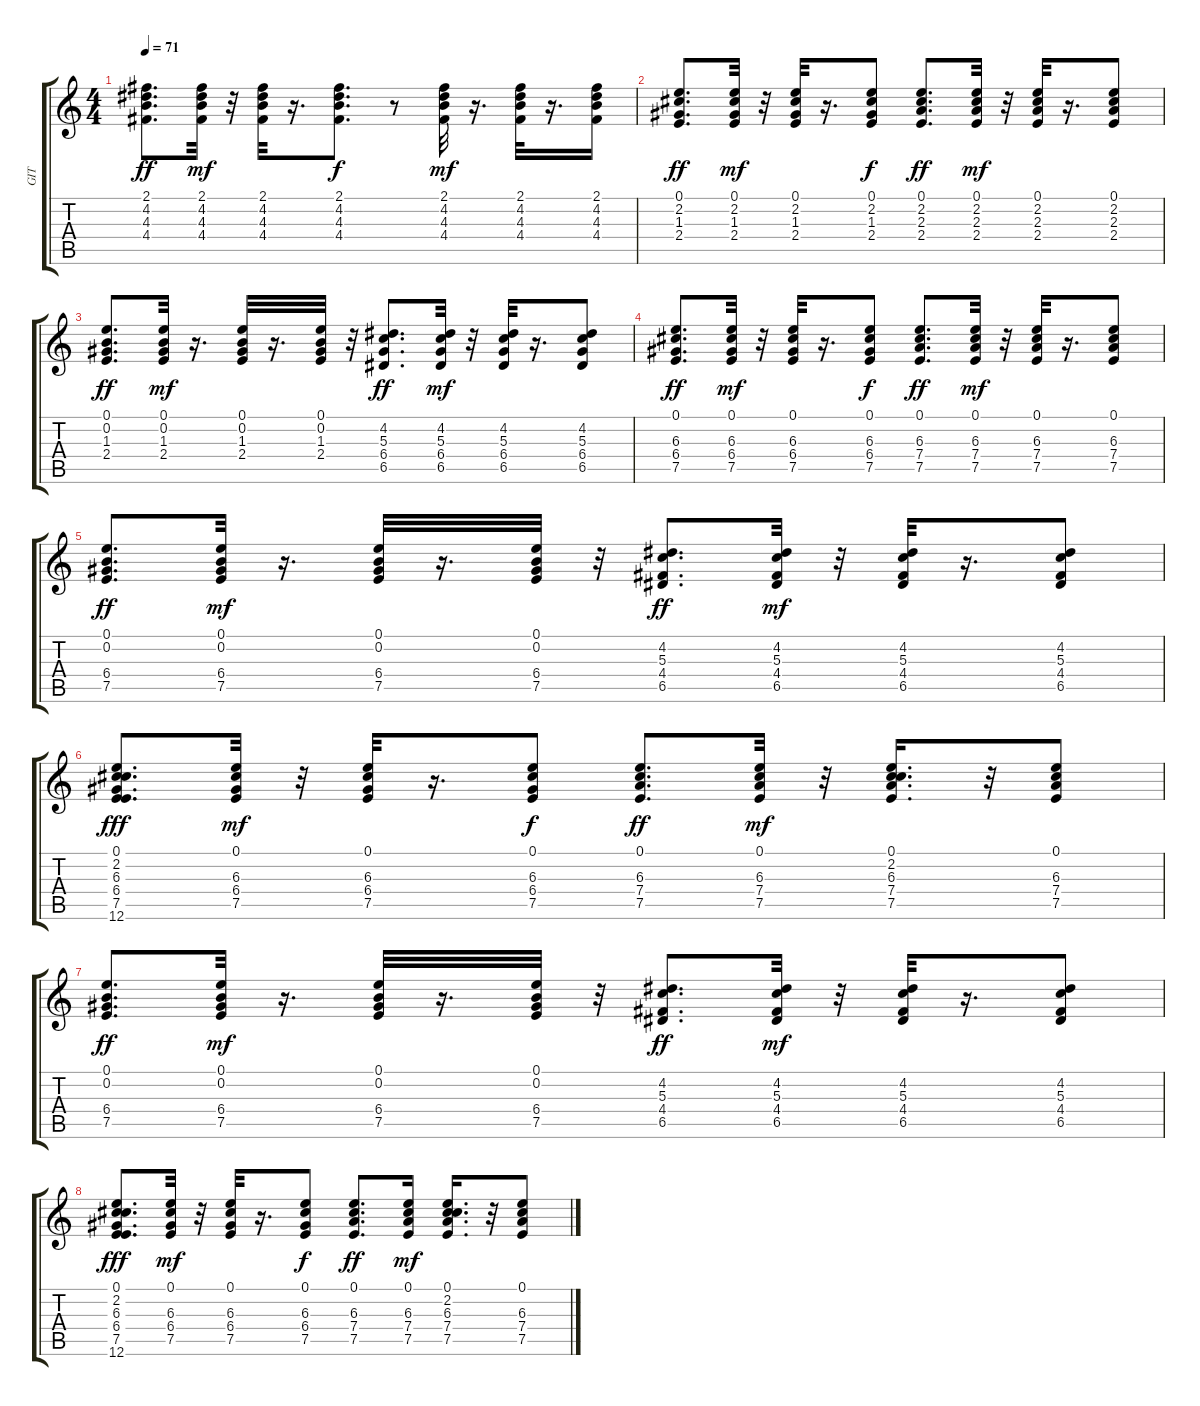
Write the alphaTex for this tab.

\track ("GIT" "GIT") {instrument acousticguitarsteel}
\staff {score tabs}
\tuning (E4 B3 G3 D3 A2 E2) {hide}
\ts (4 4)
\tempo 71
\clef g2
\ks c
(2.1 4.2 4.3 4.4).8{d dy ff} (2.1 4.2 4.3 4.4).32{dy mf} r.32 (2.1 4.2 4.3 4.4).32 r.16{d} (2.1 4.2 4.3 4.4).8{d dy f} r.8 (2.1 4.2 4.3 4.4).32{dy mf} r.16{d} (2.1 4.2 4.3 4.4).32 r.16{d} (2.1 4.2 4.3 4.4).16 |
(0.1 2.2 1.3 2.4).8{d dy ff} (0.1 2.2 1.3 2.4).32{dy mf} r.32 (0.1 2.2 1.3 2.4).32 r.16{d} (0.1 2.2 1.3 2.4).8{dy f} (0.1 2.2 2.3 2.4).8{d dy ff} (0.1 2.2 2.3 2.4).32{dy mf} r.32 (0.1 2.2 2.3 2.4).32 r.16{d} (0.1 2.2 2.3 2.4).8 |
(0.1 0.2 1.3 2.4).8{d dy ff} (0.1 0.2 1.3 2.4).32{dy mf} r.16{d} (0.1 0.2 1.3 2.4).32 r.16{d} (0.1 0.2 1.3 2.4).32 r.32 (4.2 5.3 6.4 6.5).8{d dy ff} (4.2 5.3 6.4 6.5).32{dy mf} r.32 (4.2 5.3 6.4 6.5).32 r.16{d} (4.2 5.3 6.4 6.5).8 |
(0.1 6.3 6.4 7.5).8{d dy ff} (0.1 6.3 6.4 7.5).32{dy mf} r.32 (0.1 6.3 6.4 7.5).32 r.16{d} (0.1 6.3 6.4 7.5).8{dy f} (0.1 6.3 7.4 7.5).8{d dy ff} (0.1 6.3 7.4 7.5).32{dy mf} r.32 (0.1 6.3 7.4 7.5).32 r.16{d} (0.1 6.3 7.4 7.5).8 |
(0.1 0.2 6.4 7.5).8{d dy ff} (0.1 0.2 6.4 7.5).32{dy mf} r.16{d} (0.1 0.2 6.4 7.5).32 r.16{d} (0.1 0.2 6.4 7.5).32 r.32 (4.2 5.3 4.4 6.5).8{d dy ff} (4.2 5.3 4.4 6.5).32{dy mf} r.32 (4.2 5.3 4.4 6.5).32 r.16{d} (4.2 5.3 4.4 6.5).8 |
(0.1 2.2 6.3 6.4 7.5 12.6).8{d dy fff} (0.1 6.3 6.4 7.5).32{dy mf} r.32 (0.1 6.3 6.4 7.5).32 r.16{d} (0.1 6.3 6.4 7.5).8{dy f} (0.1 6.3 7.4 7.5).8{d dy ff} (0.1 6.3 7.4 7.5).32{dy mf} r.32 (0.1 2.2 6.3 7.4 7.5).16{d} r.32 (0.1 6.3 7.4 7.5).8 |
(0.1 0.2 6.4 7.5).8{d dy ff} (0.1 0.2 6.4 7.5).32{dy mf} r.16{d} (0.1 0.2 6.4 7.5).32 r.16{d} (0.1 0.2 6.4 7.5).32 r.32 (4.2 5.3 4.4 6.5).8{d dy ff} (4.2 5.3 4.4 6.5).32{dy mf} r.32 (4.2 5.3 4.4 6.5).32 r.16{d} (4.2 5.3 4.4 6.5).8 |
(0.1 2.2 6.3 6.4 7.5 12.6).8{d dy fff} (0.1 6.3 6.4 7.5).32{dy mf} r.32 (0.1 6.3 6.4 7.5).32 r.16{d} (0.1 6.3 6.4 7.5).8{dy f} (0.1 6.3 7.4 7.5).8{d dy ff} (0.1 6.3 7.4 7.5).16{dy mf} (0.1 2.2 6.3 7.4 7.5).16{d} r.32 (0.1 6.3 7.4 7.5).8
